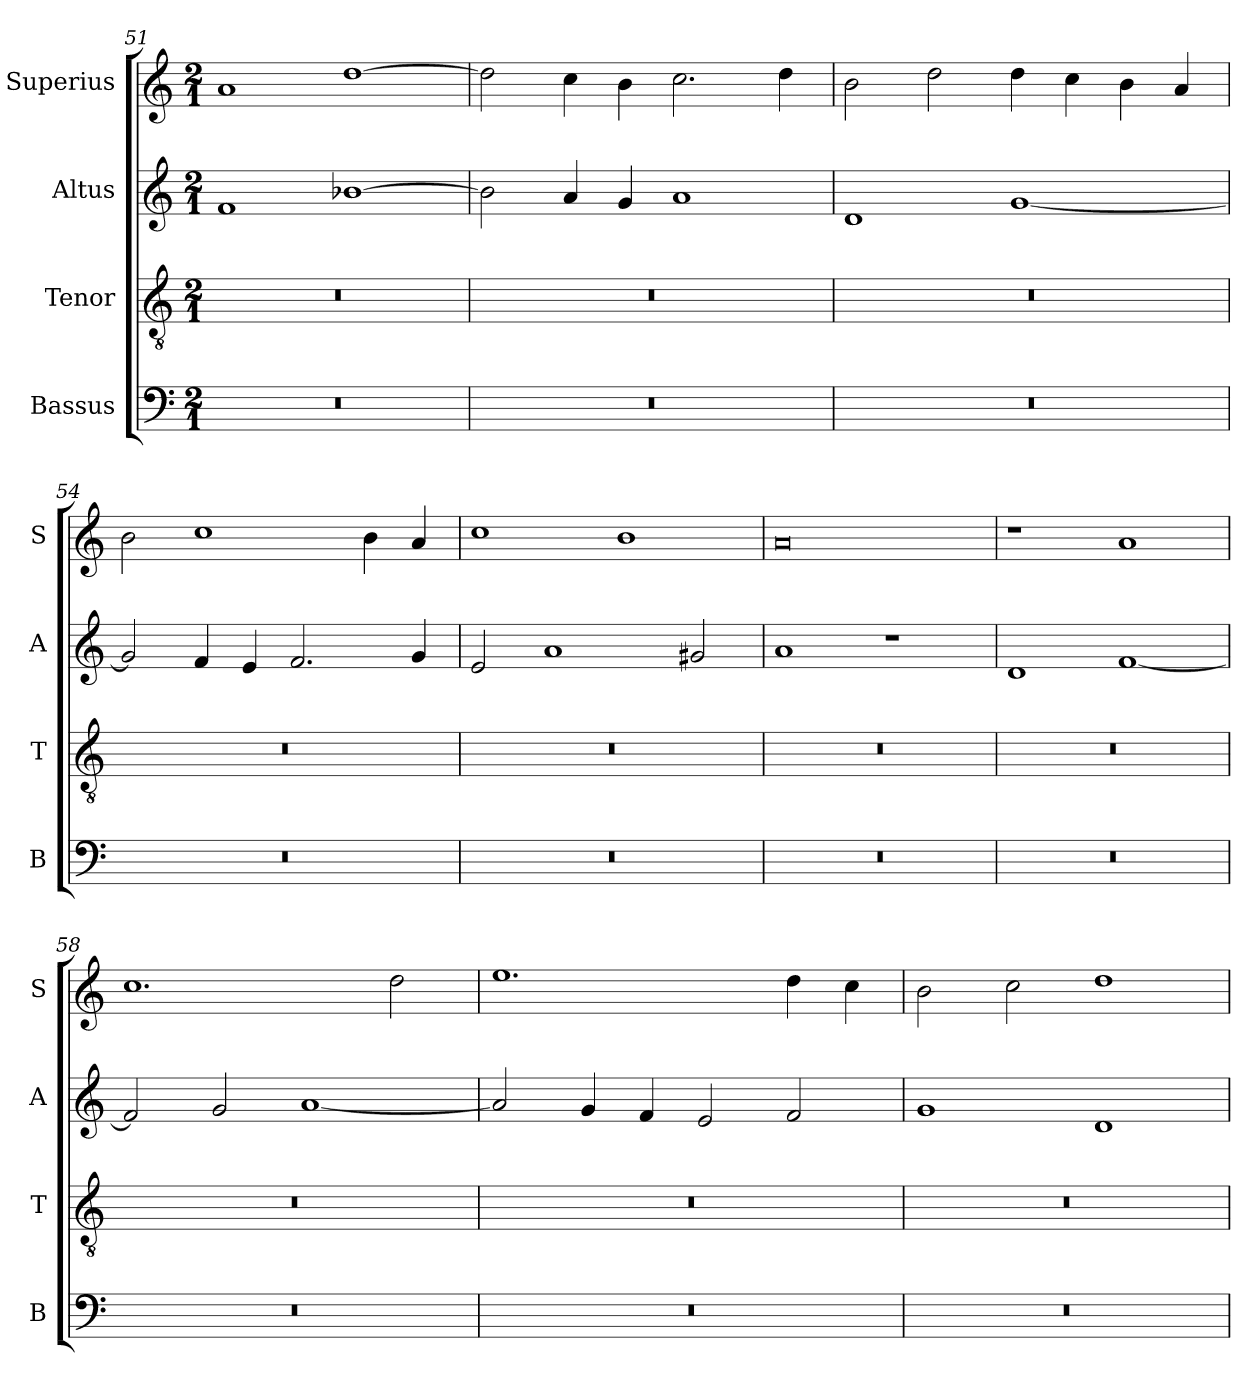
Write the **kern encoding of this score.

**kern	**kern	**kern	**kern
*part4	*part3	*part2	*part1
*staff4	*staff3	*staff2	*staff1
*I"Bassus	*I"Tenor	*I"Altus	*I"Superius
*I'B	*I'T	*I'A	*I'S
*clefF4	*clefGv2	*clefG2	*clefG2
*k[]	*k[]	*k[]	*k[]
*C:	*C:	*C:	*C:
*M2/1	*M2/1	*M2/1	*M2/1
=51	=51	=51	=51
0r	0r	1f	1a
.	.	[1b-X	[1dd
=52	=52	=52	=52
0r	0r	2b-]	2dd]
.	.	4a	4cc
.	.	4g	4b
.	.	1a	2.cc
.	.	.	4dd
=53	=53	=53	=53
0r	0r	1d	2b
.	.	.	2dd
.	.	[1g	4dd
.	.	.	4cc
.	.	.	4b
.	.	.	4a
=54	=54	=54	=54
0r	0r	2g]	2b
.	.	4f	1cc
.	.	4e	.
.	.	2.f	.
.	.	.	4b
.	.	4g	4a
=55	=55	=55	=55
0r	0r	2e	1cc
.	.	1a	.
.	.	.	1b
.	.	2g#X	.
=56	=56	=56	=56
0r	0r	1a	0a
.	.	1r	.
=57	=57	=57	=57
0r	0r	1d	1r
.	.	[1f	1a
=58	=58	=58	=58
0r	0r	2f]	1.cc
.	.	2g	.
.	.	[1a	.
.	.	.	2dd
=59	=59	=59	=59
0r	0r	2a]	1.ee
.	.	4g	.
.	.	4f	.
.	.	2e	.
.	.	2f	4dd
.	.	.	4cc
=60	=60	=60	=60
0r	0r	1g	2b
.	.	.	2cc
.	.	1d	1dd
=	=	=	=
*-	*-	*-	*-
